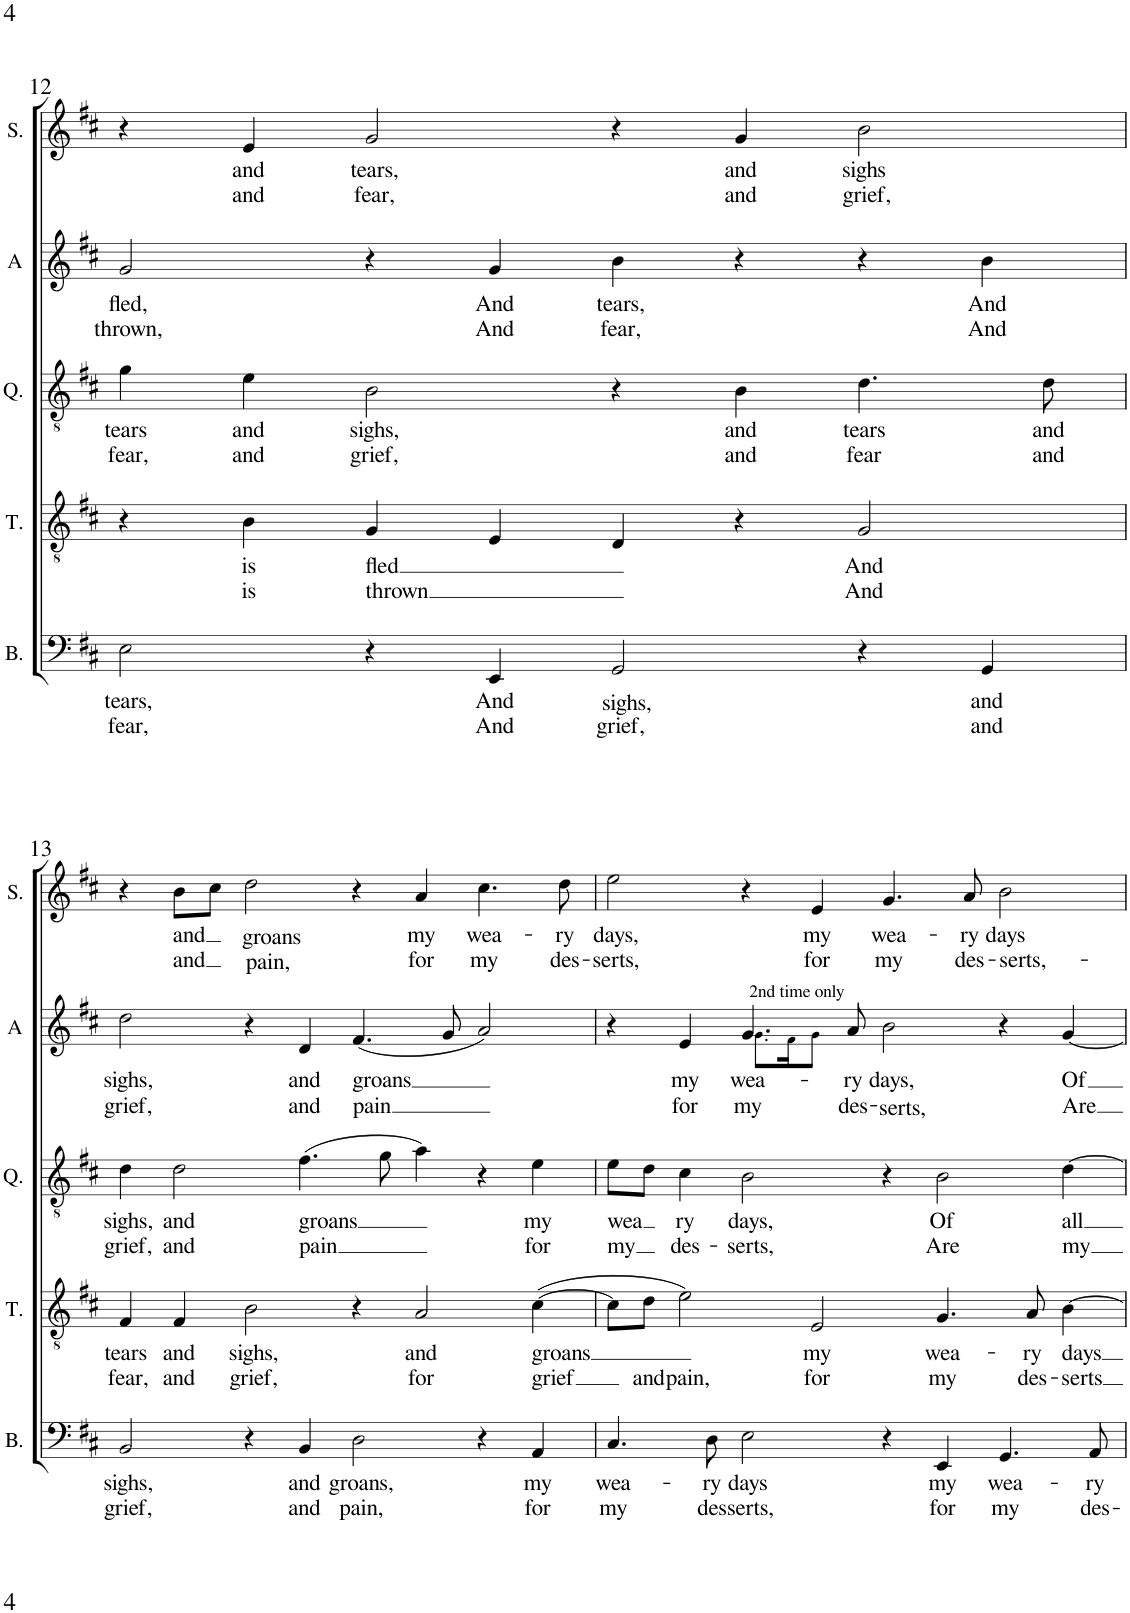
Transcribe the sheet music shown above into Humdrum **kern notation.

**kern	**text	**text	**kern	**text	**text	**kern	**text	**text	**kern	**text	**text	**kern	**text	**text
*part5	*part5	*part5	*part4	*part4	*part4	*part3	*part3	*part3	*part2	*part2	*part2	*part1	*part1	*part1
*staff5	*staff5	*staff5	*staff4	*staff4	*staff4	*staff3	*staff3	*staff3	*staff2	*staff2	*staff2	*staff1	*staff1	*staff1
*I"Bass	*	*	*I"Tenor	*	*	*I"Quintus	*	*	*I"Alto	*	*	*I"Soprano	*	*
*I'B.	*	*	*I'T.	*	*	*I'Q.	*	*	*I'A	*	*	*I'S.	*	*
!!LO:PB:g=z
*clefF4	*	*	*clefGv2	*	*	*clefGv2	*	*	*clefG2	*	*	*clefG2	*	*
*k[f#c#]	*	*	*k[f#c#]	*	*	*k[f#c#]	*	*	*k[f#c#]	*	*	*k[f#c#]	*	*
*M4/2	*	*	*M4/2	*	*	*M4/2	*	*	*M4/2	*	*	*M4/2	*	*
=12	=12	=12	=12	=12	=12	=12	=12	=12	=12	=12	=12	=12	=12	=12
!	!LO:LY:b	!LO:LY:b	!	!	!	!	!LO:LY:b	!LO:LY:b	!	!LO:LY:b	!LO:LY:b	!	!	!
2E\	tears,	fear,	4r	.	.	4g\	tears	fear,	2g/	fled,	thrown,	4r	.	.
!	!	!	!	!LO:LY:b	!LO:LY:b	!	!LO:LY:b	!LO:LY:b	!	!	!	!	!LO:LY:b	!LO:LY:b
.	.	.	4B\	is	is	4e\	and	and	.	.	.	4e/	and	and
!	!	!	!	!LO:LY:b	!LO:LY:b	!	!LO:LY:b	!LO:LY:b	!	!	!	!	!LO:LY:b	!LO:LY:b
4r	.	.	4G/	fled	thrown	2B\	sighs,	grief,	4r	.	.	2g/	tears,	fear,
!	!LO:LY:b	!LO:LY:b	!	!	!	!	!	!	!	!LO:LY:b	!LO:LY:b	!	!	!
4EE/	And	And	4E/	.	.	.	.	.	4g/	And	And	.	.	.
!	!LO:LY:b	!LO:LY:b	!	!	!	!	!	!	!	!LO:LY:b	!LO:LY:b	!	!	!
2GG/	sighs,	grief,	4D/	.	.	4r	.	.	4b\	tears,	fear,	4r	.	.
!	!	!	!	!	!	!	!LO:LY:b	!LO:LY:b	!	!	!	!	!LO:LY:b	!LO:LY:b
.	.	.	4r	.	.	4B\	and	and	4r	.	.	4g/	and	and
!	!	!	!	!LO:LY:b	!LO:LY:b	!	!LO:LY:b	!LO:LY:b	!	!	!	!	!LO:LY:b	!LO:LY:b
4r	.	.	2G/	And	And	4.d\	-tears	fear	4r	.	.	2b\	sighs	grief,
!	!LO:LY:b	!LO:LY:b	!	!	!	!	!	!	!	!LO:LY:b	!LO:LY:b	!	!	!
4GG/	and	and	.	.	.	.	.	.	4b\	And	And	.	.	.
!	!	!	!	!	!	!	!LO:LY:b	!LO:LY:b	!	!	!	!	!	!
.	.	.	.	.	.	8d\	and	and	.	.	.	.	.	.
!!LO:LB:g=z
=13	=13	=13	=13	=13	=13	=13	=13	=13	=13	=13	=13	=13	=13	=13
!	!LO:LY:b	!LO:LY:b	!	!LO:LY:b	!LO:LY:b	!	!LO:LY:b	!LO:LY:b	!	!LO:LY:b	!LO:LY:b	!	!	!
2BB/	sighs,	grief,	4F#/	tears	fear,	4d\	sighs,	grief,	2dd\	sighs,	grief,	4r	.	.
!	!	!	!	!LO:LY:b	!LO:LY:b	!	!LO:LY:b	!LO:LY:b	!	!	!	!	!LO:LY:b	!LO:LY:b
.	.	.	4F#/	and	and	2d\	and	and	.	.	.	8b\L	and	and
.	.	.	.	.	.	.	.	.	.	.	.	8cc#\J	.	.
!	!	!	!	!LO:LY:b	!LO:LY:b	!	!	!	!	!	!	!	!LO:LY:b	!LO:LY:b
4r	.	.	2B\	sighs,	grief,	.	.	.	4r	.	.	2dd\	groans	pain,
!	!LO:LY:b	!LO:LY:b	!	!	!	!	!LO:LY:b	!LO:LY:b	!	!LO:LY:b	!LO:LY:b	!	!	!
4BB/	and	and	.	.	.	(4.f#\	groans	pain	4d/	and	and	.	.	.
!	!LO:LY:b	!LO:LY:b	!	!	!	!	!	!	!	!LO:LY:b	!LO:LY:b	!	!	!
2D\	groans,	pain,	4r	.	.	.	.	.	(4.f#/	-groans	pain	4r	.	.
.	.	.	.	.	.	8g\	.	.	.	.	.	.	.	.
!	!	!	!	!LO:LY:b	!LO:LY:b	!	!	!	!	!	!	!	!LO:LY:b	!LO:LY:b
.	.	.	2A/	and	for	4a\)	.	.	.	.	.	4a/	my	for
.	.	.	.	.	.	.	.	.	8g/	.	.	.	.	.
!	!	!	!	!	!	!	!	!	!	!	!	!	!LO:LY:b	!LO:LY:b
4r	.	.	.	.	.	4r	.	.	2a/)	.	.	4.cc#\	wea-	my
!	!LO:LY:b	!LO:LY:b	!	!LO:LY:b	!LO:LY:b	!	!LO:LY:b	!LO:LY:b	!	!	!	!	!	!
4AA/	my	for	([4c#\	groans	grief	4e\	my	for	.	.	.	.	.	.
!	!	!	!	!	!	!	!	!	!	!	!	!	!LO:LY:b	!LO:LY:b
.	.	.	.	.	.	.	.	.	.	.	.	8dd\	-ry	des-
=14	=14	=14	=14	=14	=14	=14	=14	=14	=14	=14	=14	=14	=14	=14
!	!LO:LY:b	!LO:LY:b	!	!	!	!	!LO:LY:b	!LO:LY:b	!	!	!	!	!LO:LY:b	!LO:LY:b
*	*	*	*	*	*	*	*	*	*^	*	*	*	*	*
4.C#/	wea-	my	8c#\L]	.	.	8e\L	-wea	my	4r	2ryy	.	.	2ee\	days,	-serts,
!	!	!	!	!	!LO:LY:b	!	!	!	!	!	!	!	!	!	!
.	.	.	8d\J	.	and	8d\J	.	.	.	.	.	.	.	.	.
!	!	!	!	!	!LO:LY:b	!	!LO:LY:b	!LO:LY:b	!	!	!LO:LY:b	!LO:LY:b	!	!	!
.	.	.	2e\)	.	pain,	4c#\	ry	des-	4e/	.	my	for	.	.	.
!	!LO:LY:b	!LO:LY:b	!	!	!	!	!	!	!	!	!	!	!	!	!
8D\	-ry	des-	.	.	.	.	.	.	.	.	.	.	.	.	.
!	!	!	!	!	!	!	!	!	!LO:TX:a:t=2nd time only	!	!	!	!	!	!
!	!LO:LY:b	!LO:LY:b	!	!	!	!	!LO:LY:b	!LO:LY:b	!	!	!LO:LY:b	!LO:LY:b	!	!	!
2E\	days	-serts,	.	.	.	2B\	days,	-serts,	4.g/	8.g!\L	wea-	my	4r	.	.
.	.	.	.	.	.	.	.	.	.	16f#!\K	.	.	.	.	.
!	!	!	!	!LO:LY:b	!LO:LY:b	!	!	!	!	!	!	!	!	!LO:LY:b	!LO:LY:b
.	.	.	2E/	my	for	.	.	.	.	8g!\J	.	.	4e/	my	for
!	!	!	!	!	!	!	!	!	!	!	!LO:LY:b	!LO:LY:b	!	!	!
.	.	.	.	.	.	.	.	.	8a/	1ryy	-ry	des-	.	.	.
!	!	!	!	!	!	!	!	!	!	!	!LO:LY:b	!LO:LY:b	!	!LO:LY:b	!LO:LY:b
4r	.	.	.	.	.	4r	.	.	2b\	.	days,	-serts,	4.g/	wea-	my
!	!LO:LY:b	!LO:LY:b	!	!LO:LY:b	!LO:LY:b	!	!LO:LY:b	!LO:LY:b	!	!	!	!	!	!	!
4EE/	my	for	4.G/	wea-	my	2B\	Of	Are	.	.	.	.	.	.	.
!	!	!	!	!	!	!	!	!	!	!	!	!	!	!LO:LY:b	!LO:LY:b
.	.	.	.	.	.	.	.	.	.	.	.	.	8a/	-ry	des-
!	!LO:LY:b	!LO:LY:b	!	!	!	!	!	!	!	!	!	!	!	!LO:LY:b	!LO:LY:b
4.GG/	wea-	my	.	.	.	.	.	.	4r	.	.	.	2b\	days	-serts,-
!	!	!	!	!LO:LY:b	!LO:LY:b	!	!	!	!	!	!	!	!	!	!
.	.	.	8A/	-ry	des-	.	.	.	.	.	.	.	.	.	.
!	!	!	!	!LO:LY:b	!LO:LY:b	!	!LO:LY:b	!LO:LY:b	!	!	!LO:LY:b	!LO:LY:b	!	!	!
.	.	.	[4B\	days	-serts	[4d\	all	my	[4g/	.	Of	Are	.	.	.
!	!LO:LY:b	!LO:LY:b	!	!	!	!	!	!	!	!	!	!	!	!	!
8AA/	-ry	des-	.	.	.	.	.	.	.	8ryy	.	.	.	.	.
*	*	*	*	*	*	*	*	*	*v	*v	*	*	*	*	*
=	=	=	=	=	=	=	=	=	=	=	=	=	=	=
*-	*-	*-	*-	*-	*-	*-	*-	*-	*-	*-	*-	*-	*-	*-
